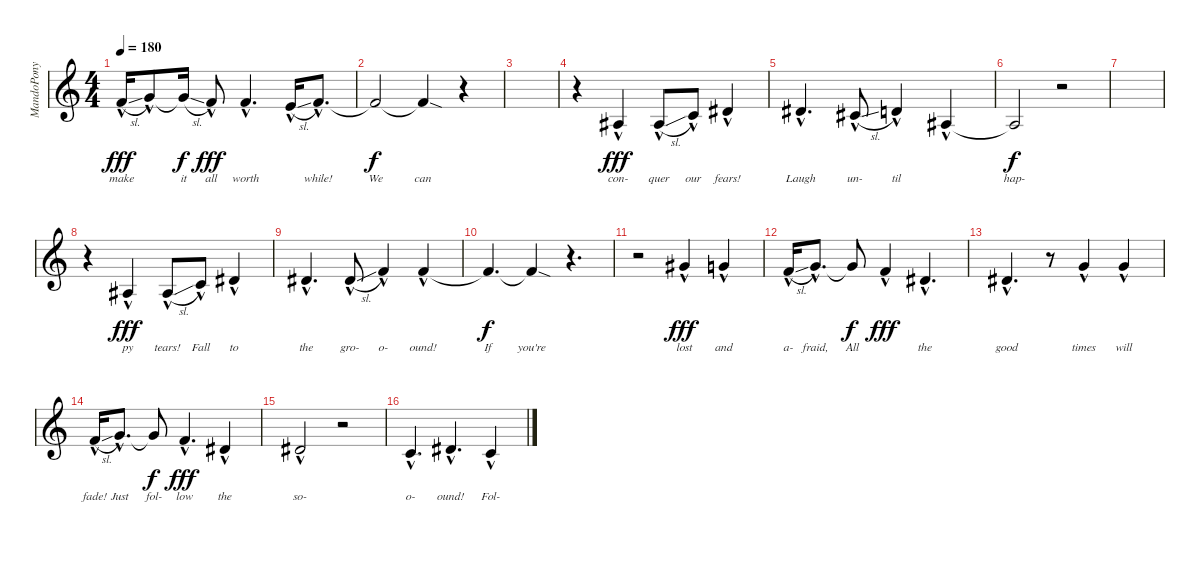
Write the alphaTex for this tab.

\track ("MandoPony" "MandoPony") {instrument englishhorn}
\staff {score}
\tuning (E4 B3 G3 D3 A2 E2) {hide}
\ts (4 4)
\tempo 180
\clef g2
\ks c
6.2{sl hac}.16{lyrics (0 "make") lyrics (1 "") lyrics (2 "") lyrics (3 "") lyrics (4 "") dy fff} 8.2{hac}.8{lyrics (0 "") lyrics (1 "") lyrics (2 "") lyrics (3 "") lyrics (4 "")} 8.2{sl t}.16{lyrics (0 "it") lyrics (1 "") lyrics (2 "") lyrics (3 "") lyrics (4 "") dy f} 6.2{hac}.8{lyrics (0 "all") lyrics (1 "") lyrics (2 "") lyrics (3 "") lyrics (4 "") dy fff} 6.2{hac}.4{d lyrics (0 "worth") lyrics (1 "") lyrics (2 "") lyrics (3 "") lyrics (4 "")} 5.2{sl hac}.16{lyrics (0 "") lyrics (1 "") lyrics (2 "") lyrics (3 "") lyrics (4 "")} 6.2{hac}.8{d lyrics (0 "while!") lyrics (1 "") lyrics (2 "") lyrics (3 "") lyrics (4 "")} |
6.2{t}.2{lyrics (0 "We") lyrics (1 "") lyrics (2 "") lyrics (3 "") lyrics (4 "") dy f} 6.2{sod t}.4{lyrics (0 "can") lyrics (1 "") lyrics (2 "") lyrics (3 "") lyrics (4 "")} r.4 |
|
r.4 3.3{hac}.4{lyrics (0 "con-") lyrics (1 "") lyrics (2 "") lyrics (3 "") lyrics (4 "") dy fff} 3.3{sl hac}.8{lyrics (0 "quer") lyrics (1 "") lyrics (2 "") lyrics (3 "") lyrics (4 "")} 5.3{hac}.8{lyrics (0 "our") lyrics (1 "") lyrics (2 "") lyrics (3 "") lyrics (4 "")} 4.2{hac}.4{lyrics (0 "fears!") lyrics (1 "") lyrics (2 "") lyrics (3 "") lyrics (4 "")} |
4.2{hac}.4{d lyrics (0 "Laugh") lyrics (1 "") lyrics (2 "") lyrics (3 "") lyrics (4 "")} 2.2{sl hac}.8{lyrics (0 "un-") lyrics (1 "") lyrics (2 "") lyrics (3 "") lyrics (4 "")} 3.2{hac}.4{lyrics (0 "til") lyrics (1 "") lyrics (2 "") lyrics (3 "") lyrics (4 "")} 3.3{hac}.4{lyrics (0 "") lyrics (1 "") lyrics (2 "") lyrics (3 "") lyrics (4 "")} |
3.3{t}.2{lyrics (0 "hap-") lyrics (1 "") lyrics (2 "") lyrics (3 "") lyrics (4 "") dy f} r.2 |
|
r.4 3.3{hac}.4{lyrics (0 "py") lyrics (1 "") lyrics (2 "") lyrics (3 "") lyrics (4 "") dy fff} 3.3{sl hac}.8{lyrics (0 "tears!") lyrics (1 "") lyrics (2 "") lyrics (3 "") lyrics (4 "")} 5.3{hac}.8{lyrics (0 "Fall") lyrics (1 "") lyrics (2 "") lyrics (3 "") lyrics (4 "")} 4.2{hac}.4{lyrics (0 "to") lyrics (1 "") lyrics (2 "") lyrics (3 "") lyrics (4 "")} |
4.2{hac}.4{d lyrics (0 "the") lyrics (1 "") lyrics (2 "") lyrics (3 "") lyrics (4 "")} 4.2{sl hac}.8{lyrics (0 "gro-") lyrics (1 "") lyrics (2 "") lyrics (3 "") lyrics (4 "")} 6.2{hac}.4{lyrics (0 "o-") lyrics (1 "") lyrics (2 "") lyrics (3 "") lyrics (4 "")} 6.2{hac}.4{lyrics (0 "ound!") lyrics (1 "") lyrics (2 "") lyrics (3 "") lyrics (4 "")} |
6.2{t}.4{d lyrics (0 "If") lyrics (1 "") lyrics (2 "") lyrics (3 "") lyrics (4 "") dy f} 6.2{sod t}.4{lyrics (0 "you're") lyrics (1 "") lyrics (2 "") lyrics (3 "") lyrics (4 "")} r.4{d} |
r.2 4.1{hac}.4{lyrics (0 "lost") lyrics (1 "") lyrics (2 "") lyrics (3 "") lyrics (4 "") dy fff} 3.1{hac}.4{lyrics (0 "and") lyrics (1 "") lyrics (2 "") lyrics (3 "") lyrics (4 "")} |
1.1{sl hac}.16{lyrics (0 "a-") lyrics (1 "") lyrics (2 "") lyrics (3 "") lyrics (4 "")} 3.1{hac}.8{d lyrics (0 "fraid,") lyrics (1 "") lyrics (2 "") lyrics (3 "") lyrics (4 "")} 3.1{t}.8{lyrics (0 "All") lyrics (1 "") lyrics (2 "") lyrics (3 "") lyrics (4 "") dy f} 1.1{hac}.4{lyrics (0 "") lyrics (1 "") lyrics (2 "") lyrics (3 "") lyrics (4 "") dy fff} 4.2{hac}.4{d lyrics (0 "the") lyrics (1 "") lyrics (2 "") lyrics (3 "") lyrics (4 "")} |
4.2{hac}.4{d lyrics (0 "good") lyrics (1 "") lyrics (2 "") lyrics (3 "") lyrics (4 "")} r.8 3.1{hac}.4{lyrics (0 "times") lyrics (1 "") lyrics (2 "") lyrics (3 "") lyrics (4 "")} 3.1{hac}.4{lyrics (0 "will") lyrics (1 "") lyrics (2 "") lyrics (3 "") lyrics (4 "")} |
1.1{sl hac}.16{lyrics (0 "fade!") lyrics (1 "") lyrics (2 "") lyrics (3 "") lyrics (4 "")} 3.1{hac}.8{d lyrics (0 "Just") lyrics (1 "") lyrics (2 "") lyrics (3 "") lyrics (4 "")} 3.1{t}.8{lyrics (0 "fol-") lyrics (1 "") lyrics (2 "") lyrics (3 "") lyrics (4 "") dy f} 1.1{hac}.4{d lyrics (0 "low") lyrics (1 "") lyrics (2 "") lyrics (3 "") lyrics (4 "") dy fff} 4.2{hac}.4{lyrics (0 "the") lyrics (1 "") lyrics (2 "") lyrics (3 "") lyrics (4 "")} |
4.2{hac}.2{lyrics (0 "so-") lyrics (1 "") lyrics (2 "") lyrics (3 "") lyrics (4 "")} r.2 |
5.3{hac}.4{d lyrics (0 "o-") lyrics (1 "") lyrics (2 "") lyrics (3 "") lyrics (4 "")} 4.2{hac}.4{d lyrics (0 "ound!") lyrics (1 "") lyrics (2 "") lyrics (3 "") lyrics (4 "")} 5.3{hac}.4{lyrics (0 "Fol-") lyrics (1 "") lyrics (2 "") lyrics (3 "") lyrics (4 "")}
